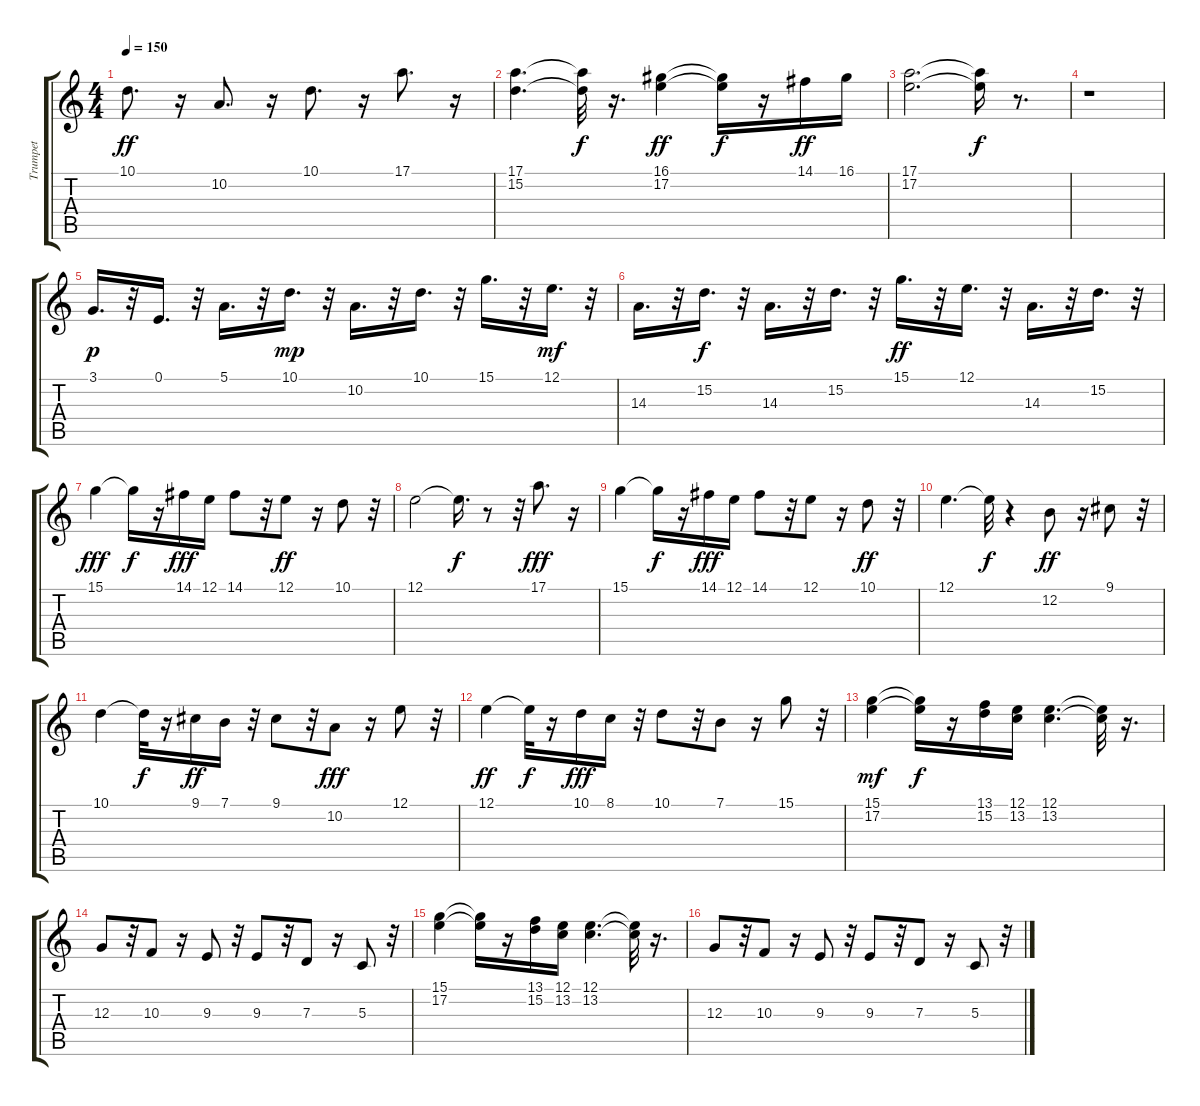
\track ("Trumpet" "Trumpet") {instrument trumpet}
\staff {score tabs}
\tuning (E4 B3 G3 D3 A2 E2) {hide}
\ts (4 4)
\tempo 150
\clef g2
\ks c
10.1.8{d dy ff} r.16 10.2.8{d} r.16 10.1.8{d} r.16 17.1.8{d} r.16 |
(17.1 15.2).4{d} (17.1{t} 15.2{t}).32{dy f} r.16{d} (16.1 17.2).4{dy ff} (16.1{t} 17.2{t}).16{dy f} r.16 14.1.16{dy ff} 16.1.16 |
(17.1 17.2).2{d} (17.1{t} 17.2{t}).16{dy f} r.8{d} |
r.1 |
3.1.16{d dy p} r.32 0.1.16{d} r.32 5.1.16{d} r.32 10.1.16{d dy mp} r.32 10.2.16{d} r.32 10.1.16{d} r.32 15.1.16{d} r.32 12.1.16{d dy mf} r.32 |
14.3.16{d} r.32 15.2.16{d dy f} r.32 14.3.16{d} r.32 15.2.16{d} r.32 15.1.16{d dy ff} r.32 12.1.16{d} r.32 14.3.16{d} r.32 15.2.16{d} r.32 |
15.1.4{dy fff} 15.1{t}.16{dy f} r.16 14.1.16{dy fff} 12.1.16 14.1.8 r.32 12.1.8{dy ff} r.16 10.1.8 r.32 |
12.1.2 12.1{t}.16{d dy f} r.8 r.32 17.1.8{d dy fff} r.16 |
15.1.4 15.1{t}.16{dy f} r.16 14.1.16{dy fff} 12.1.16 14.1.8 r.32 12.1.8 r.16 10.1.8{dy ff} r.32 |
12.1.4{d} 12.1{t}.32{dy f} r.4 12.2.8{dy ff} r.16 9.1.8 r.32 |
10.1.4 10.1{t}.32{dy f} r.16 9.1.16{dy ff} 7.1.16 r.32 9.1.8 r.32 10.2.8{dy fff} r.16 12.1.8 r.32 |
12.1.4{dy ff} 12.1{t}.32{dy f} r.16 10.1.16{dy fff} 8.1.16 r.32 10.1.8 r.32 7.1.8 r.16 15.1.8 r.32 |
(15.1 17.2).4{dy mf} (15.1{t} 17.2{t}).16{dy f} r.16 (13.1 15.2).16 (12.1 13.2).16 (12.1 13.2).4{d} (12.1{t} 13.2{t}).32 r.16{d} |
12.3.8 r.32 10.3.8 r.16 9.3.8 r.32 9.3.8 r.32 7.3.8 r.16 5.3.8 r.32 |
(15.1 17.2).4 (15.1{t} 17.2{t}).16 r.16 (13.1 15.2).16 (12.1 13.2).16 (12.1 13.2).4{d} (12.1{t} 13.2{t}).32 r.16{d} |
12.3.8 r.32 10.3.8 r.16 9.3.8 r.32 9.3.8 r.32 7.3.8 r.16 5.3.8 r.32
